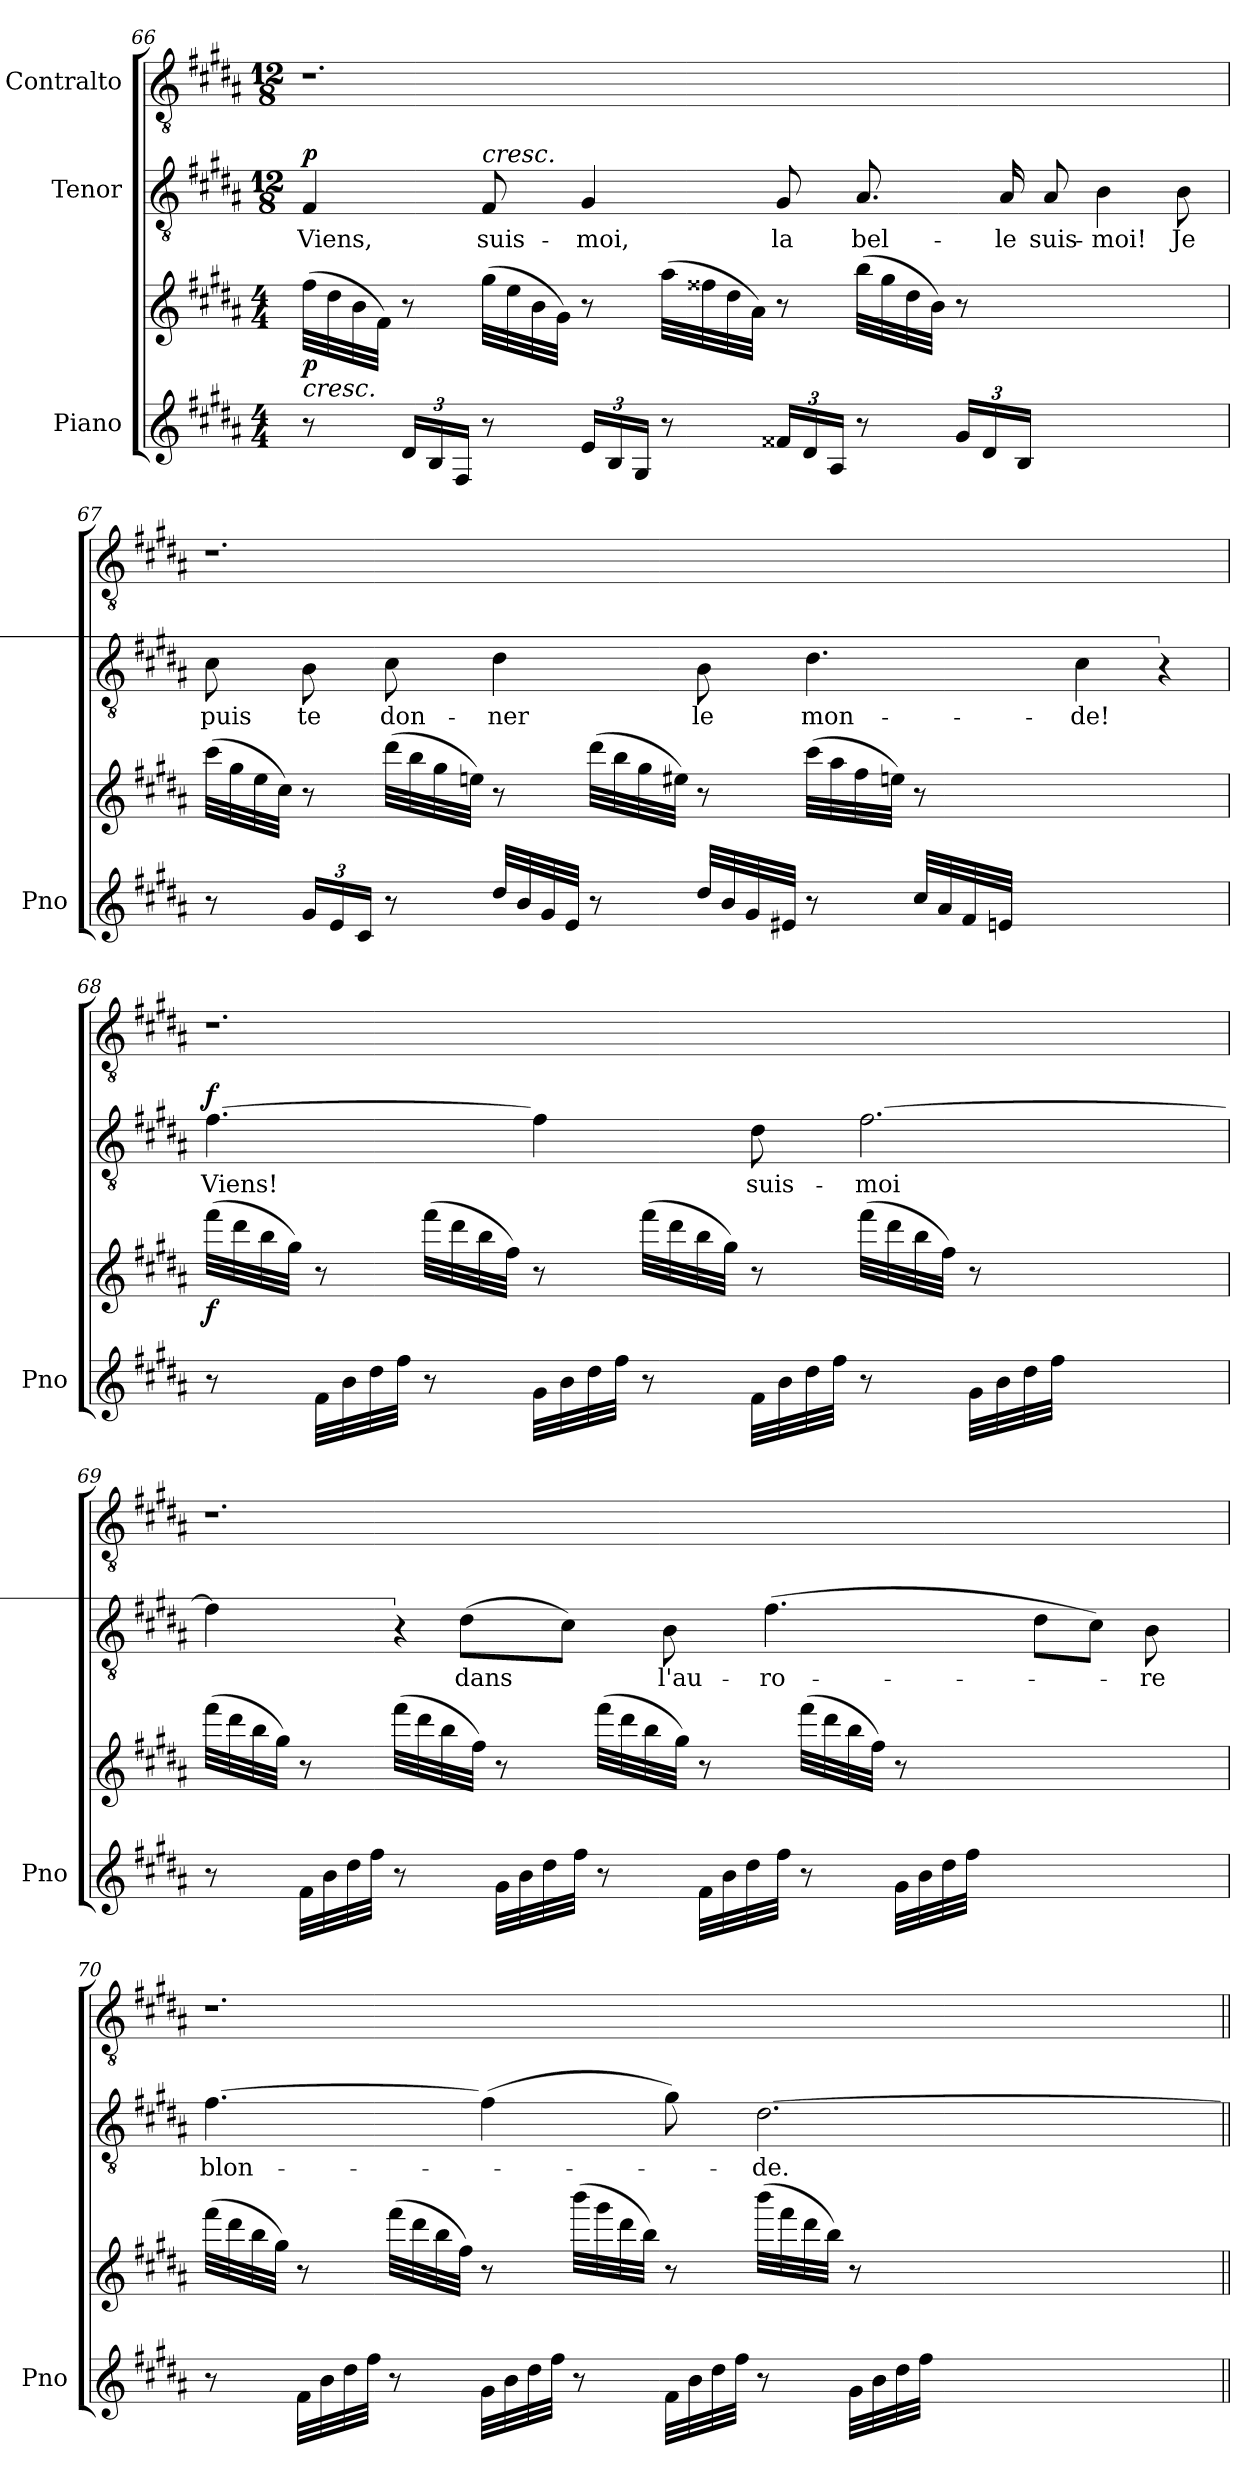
**kern	**kern	**dynam	**kern	**text	**dynam	**kern
*part3	*part3	*part3	*part2	*part2	*part2	*part1
*staff4	*staff3	*staff3/4	*staff2	*staff2	*staff2	*staff1
*I"Piano	*	*	*I"Tenor	*	*	*I"Contralto
*I'Pno	*	*	*	*	*	*
!!LO:LB:g=z
*clefG2	*clefG2	*	*clefGv2	*	*	*clefGv2
*k[f#c#g#d#a#]	*k[f#c#g#d#a#]	*	*k[f#c#g#d#a#]	*	*	*k[f#c#g#d#a#]
*M4/4	*M4/4	*	*M12/8	*	*	*M12/8
=66	=66	=66	=66	=66	=66	=66
!	!LO:TX:b:i:t=cresc.	!	!	!	!	!
!	!	!LO:DY:b	!	!LO:LY:b	!LO:DY:a	!
8r	(>32ff#\LLL	p	4F#/	Viens,	p	1.r
.	32dd#\	.	.	.	.	.
.	32b\	.	.	.	.	.
.	32f#\JJJ)	.	.	.	.	.
*Xbrackettup	*	*	*	*	*	*
24d#/LL	8r	.	.	.	.	.
24B/	.	.	.	.	.	.
24F#/JJ	.	.	.	.	.	.
!	!	!	!LO:TX:a:i:t=cresc.	!	!	!
!	!	!	!	!LO:LY:b	!	!
8r	(>32gg#\LLL	.	8F#/	suis-	.	.
.	32ee\	.	.	.	.	.
.	32b\	.	.	.	.	.
.	32g#\JJJ)	.	.	.	.	.
!	!	!	!	!LO:LY:b	!	!
24e/LL	8r	.	4G#/	-moi,	.	.
24B/	.	.	.	.	.	.
24G#/JJ	.	.	.	.	.	.
8r	(>32aa#\LLL	.	.	.	.	.
.	32ff##X\	.	.	.	.	.
.	32dd#\	.	.	.	.	.
.	32a#\JJJ)	.	.	.	.	.
!	!	!	!	!LO:LY:b	!	!
24f##X/LL	8r	.	8G#/	la	.	.
24d#/	.	.	.	.	.	.
24A#/JJ	.	.	.	.	.	.
!	!	!	!	!LO:LY:b	!	!
8r	(>32bb\LLL	.	8.A#/	bel-	.	.
.	32gg#\	.	.	.	.	.
.	32dd#\	.	.	.	.	.
.	32b\JJJ)	.	.	.	.	.
24g#/LL	8r	.	.	.	.	.
24d#/	.	.	.	.	.	.
!	!	!	!	!LO:LY:b	!	!
.	.	.	16A#/	-le	.	.
24B/JJ	.	.	.	.	.	.
!	!	!	!	!LO:LY:b	!	!
2ryy	2ryy	.	8A#/	suis-	.	.
!	!	!	!	!LO:LY:b	!	!
.	.	.	4B\	-moi!	.	.
!	!	!	!	!LO:LY:b	!	!
.	.	.	8B\	Je	.	.
=67	=67	=67	=67	=67	=67	=67
!	!	!	!	!LO:LY:b	!	!
8r	(>32ccc#\LLL	.	8c#\	puis	.	1.r
.	32gg#\	.	.	.	.	.
.	32ee\	.	.	.	.	.
.	32cc#\JJJ)	.	.	.	.	.
!	!	!	!	!LO:LY:b	!	!
24g#/LL	8r	.	8B\	te	.	.
24e/	.	.	.	.	.	.
24c#/JJ	.	.	.	.	.	.
!	!	!	!	!LO:LY:b	!	!
8r	(>32ddd#\LLL	.	8c#\	don-	.	.
.	32bb\	.	.	.	.	.
.	32gg#\	.	.	.	.	.
.	32een\JJJ)	.	.	.	.	.
!	!	!	!	!LO:LY:b	!	!
32dd#/LLL	8r	.	4d#\	-ner	.	.
32b/	.	.	.	.	.	.
32g#/	.	.	.	.	.	.
32e/JJJ	.	.	.	.	.	.
8r	(>32ddd#\LLL	.	.	.	.	.
.	32bb\	.	.	.	.	.
.	32gg#\	.	.	.	.	.
.	32ee#X\JJJ)	.	.	.	.	.
!	!	!	!	!LO:LY:b	!	!
32dd#/LLL	8r	.	8B\	le	.	.
32b/	.	.	.	.	.	.
32g#/	.	.	.	.	.	.
32e#X/JJJ	.	.	.	.	.	.
!	!	!	!	!LO:LY:b	!	!
8r	(>32ccc#\LLL	.	4.d#\	mon-	.	.
.	32aa#\	.	.	.	.	.
.	32ff#\	.	.	.	.	.
.	32een\JJJ)	.	.	.	.	.
32cc#/LLL	8r	.	.	.	.	.
32a#/	.	.	.	.	.	.
32f#/	.	.	.	.	.	.
32en/JJJ	.	.	.	.	.	.
2ryy	2ryy	.	.	.	.	.
!	!	!	!	!LO:LY:b	!	!
.	.	.	4c#\	-de!	.	.
!	!	!	!LO:N:vis=8	!	!	!
.	.	.	12r	.	.	.
.	.	.	24ryy	.	.	.
!!LO:LB:g=z
=68	=68	=68	=68	=68	=68	=68
!	!	!LO:DY:b	!	!LO:LY:b	!LO:DY:a	!
8r	(>32fff#\LLL	f	[4.f#\	Viens!	f	1.r
.	32ddd#\	.	.	.	.	.
.	32bb\	.	.	.	.	.
.	32gg#\JJJ)	.	.	.	.	.
32f#\LLL	8r	.	.	.	.	.
32b\	.	.	.	.	.	.
32dd#\	.	.	.	.	.	.
32ff#\JJJ	.	.	.	.	.	.
8r	(>32fff#\LLL	.	.	.	.	.
.	32ddd#\	.	.	.	.	.
.	32bb\	.	.	.	.	.
.	32ff#\JJJ)	.	.	.	.	.
32g#\LLL	8r	.	4f#\]	.	.	.
32b\	.	.	.	.	.	.
32dd#\	.	.	.	.	.	.
32ff#\JJJ	.	.	.	.	.	.
8r	(>32fff#\LLL	.	.	.	.	.
.	32ddd#\	.	.	.	.	.
.	32bb\	.	.	.	.	.
.	32gg#\JJJ)	.	.	.	.	.
!	!	!	!	!LO:LY:b	!	!
32f#\LLL	8r	.	8d#\	suis-	.	.
32b\	.	.	.	.	.	.
32dd#\	.	.	.	.	.	.
32ff#\JJJ	.	.	.	.	.	.
!	!	!	!	!LO:LY:b	!	!
8r	(>32fff#\LLL	.	[2.f#\	-moi	.	.
.	32ddd#\	.	.	.	.	.
.	32bb\	.	.	.	.	.
.	32ff#\JJJ)	.	.	.	.	.
32g#\LLL	8r	.	.	.	.	.
32b\	.	.	.	.	.	.
32dd#\	.	.	.	.	.	.
32ff#\JJJ	.	.	.	.	.	.
2ryy	2ryy	.	.	.	.	.
=69	=69	=69	=69	=69	=69	=69
8r	(>32fff#\LLL	.	4f#\]	.	.	1.r
.	32ddd#\	.	.	.	.	.
.	32bb\	.	.	.	.	.
.	32gg#\JJJ)	.	.	.	.	.
32f#\LLL	8r	.	.	.	.	.
32b\	.	.	.	.	.	.
32dd#\	.	.	.	.	.	.
32ff#\JJJ	.	.	.	.	.	.
!	!	!	!LO:N:vis=8	!	!	!
8r	(>32fff#\LLL	.	12r	.	.	.
.	32ddd#\	.	.	.	.	.
.	32bb\	.	.	.	.	.
!	!	!	!	!LO:LY:b	!	!
.	.	.	(>8d#\L	dans	.	.
.	32ff#\JJJ)	.	.	.	.	.
32g#\LLL	8r	.	.	.	.	.
32b\	.	.	.	.	.	.
32dd#\	.	.	.	.	.	.
.	.	.	8c#\J)	.	.	.
32ff#\JJJ	.	.	.	.	.	.
8r	(>32fff#\LLL	.	.	.	.	.
.	32ddd#\	.	.	.	.	.
.	32bb\	.	.	.	.	.
!	!	!	!	!LO:LY:b	!	!
.	.	.	8B\	l'au-	.	.
.	32gg#\JJJ)	.	.	.	.	.
32f#\LLL	8r	.	.	.	.	.
32b\	.	.	.	.	.	.
32dd#\	.	.	.	.	.	.
!	!	!	!	!LO:LY:b	!	!
.	.	.	(>4.f#\	-ro-	.	.
32ff#\JJJ	.	.	.	.	.	.
8r	(>32fff#\LLL	.	.	.	.	.
.	32ddd#\	.	.	.	.	.
.	32bb\	.	.	.	.	.
.	32ff#\JJJ)	.	.	.	.	.
32g#\LLL	8r	.	.	.	.	.
32b\	.	.	.	.	.	.
32dd#\	.	.	.	.	.	.
32ff#\JJJ	.	.	.	.	.	.
2ryy	2ryy	.	.	.	.	.
.	.	.	8d#\L	.	.	.
.	.	.	8c#\J)	.	.	.
!	!	!	!	!LO:LY:b	!	!
.	.	.	8B\	-re	.	.
.	.	.	24ryy	.	.	.
!!LO:LB:g=z
=70	=70	=70	=70	=70	=70	=70
!	!	!	!	!LO:LY:b	!	!
8r	(>32fff#\LLL	.	[4.f#\	blon-	.	1.r
.	32ddd#\	.	.	.	.	.
.	32bb\	.	.	.	.	.
.	32gg#\JJJ)	.	.	.	.	.
32f#\LLL	8r	.	.	.	.	.
32b\	.	.	.	.	.	.
32dd#\	.	.	.	.	.	.
32ff#\JJJ	.	.	.	.	.	.
8r	(>32fff#\LLL	.	.	.	.	.
.	32ddd#\	.	.	.	.	.
.	32bb\	.	.	.	.	.
.	32ff#\JJJ)	.	.	.	.	.
32g#\LLL	8r	.	(>4f#\]	.	.	.
32b\	.	.	.	.	.	.
32dd#\	.	.	.	.	.	.
32ff#\JJJ	.	.	.	.	.	.
!	!	!LO:DY:b	!	!	!	!
!	!	!LO:DY:n=1:b	!	!	!	!
8r	(>32bbb\LLL	other-dynamics f	.	.	.	.
.	32ggg#\	.	.	.	.	.
.	32ddd#\	.	.	.	.	.
.	32bb\JJJ)	.	.	.	.	.
32f#\LLL	8r	.	8g#\)	.	.	.
32b\	.	.	.	.	.	.
32dd#\	.	.	.	.	.	.
32ff#\JJJ	.	.	.	.	.	.
!	!	!	!	!LO:LY:b	!	!
8r	(>32bbb\LLL	.	[2.d#\	-de.	.	.
.	32fff#\	.	.	.	.	.
.	32ddd#\	.	.	.	.	.
.	32bb\JJJ)	.	.	.	.	.
32g#\LLL	8r	.	.	.	.	.
32b\	.	.	.	.	.	.
32dd#\	.	.	.	.	.	.
32ff#\JJJ	.	.	.	.	.	.
2ryy	2ryy	.	.	.	.	.
=||	=||	=||	=||	=||	=||	=||
*-	*-	*-	*-	*-	*-	*-
